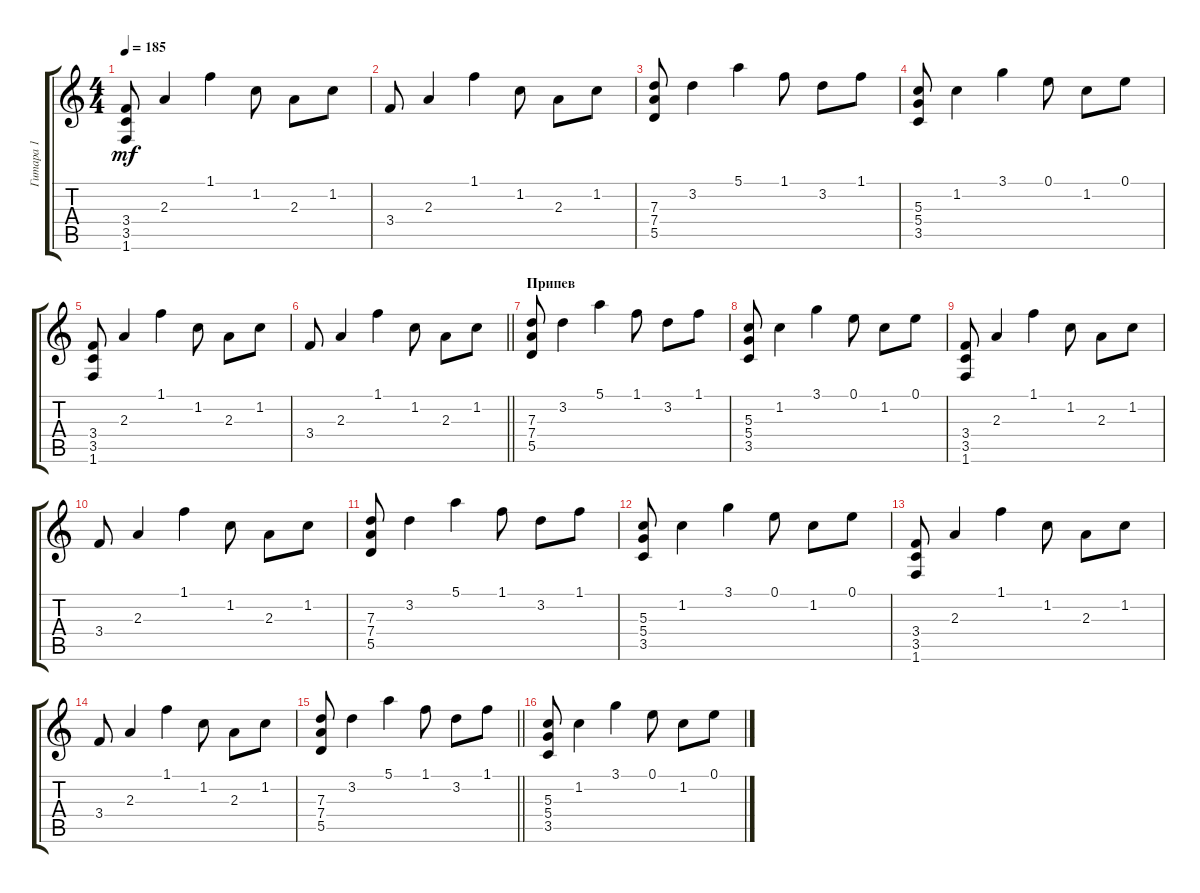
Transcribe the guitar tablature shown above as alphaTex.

\track ("Гитара 1" "Гитара 1") {instrument distortionguitar}
\staff {score tabs}
\tuning (E4 B3 G3 D3 A2 E2) {hide}
\ts (4 4)
\tempo 185
\clef g2
\ks c
(3.4 3.5 1.6).8{dy mf} 2.3.4 1.1.4 1.2.8 2.3.8 1.2.8 |
3.4.8 2.3.4 1.1.4 1.2.8 2.3.8 1.2.8 |
(7.3 7.4 5.5).8 3.2.4 5.1.4 1.1.8 3.2.8 1.1.8 |
(5.3 5.4 3.5).8 1.2.4 3.1.4 0.1.8 1.2.8 0.1.8 |
(3.4 3.5 1.6).8 2.3.4 1.1.4 1.2.8 2.3.8 1.2.8 |
\barLineRight lightlight
3.4.8 2.3.4 1.1.4 1.2.8 2.3.8 1.2.8 |
\section ("" "Припев")
(7.3 7.4 5.5).8 3.2.4 5.1.4 1.1.8 3.2.8 1.1.8 |
(5.3 5.4 3.5).8 1.2.4 3.1.4 0.1.8 1.2.8 0.1.8 |
(3.4 3.5 1.6).8 2.3.4 1.1.4 1.2.8 2.3.8 1.2.8 |
3.4.8 2.3.4 1.1.4 1.2.8 2.3.8 1.2.8 |
(7.3 7.4 5.5).8 3.2.4 5.1.4 1.1.8 3.2.8 1.1.8 |
(5.3 5.4 3.5).8 1.2.4 3.1.4 0.1.8 1.2.8 0.1.8 |
(3.4 3.5 1.6).8 2.3.4 1.1.4 1.2.8 2.3.8 1.2.8 |
3.4.8 2.3.4 1.1.4 1.2.8 2.3.8 1.2.8 |
\barLineRight lightlight
(7.3 7.4 5.5).8 3.2.4 5.1.4 1.1.8 3.2.8 1.1.8 |
(5.3 5.4 3.5).8 1.2.4 3.1.4 0.1.8 1.2.8 0.1.8
